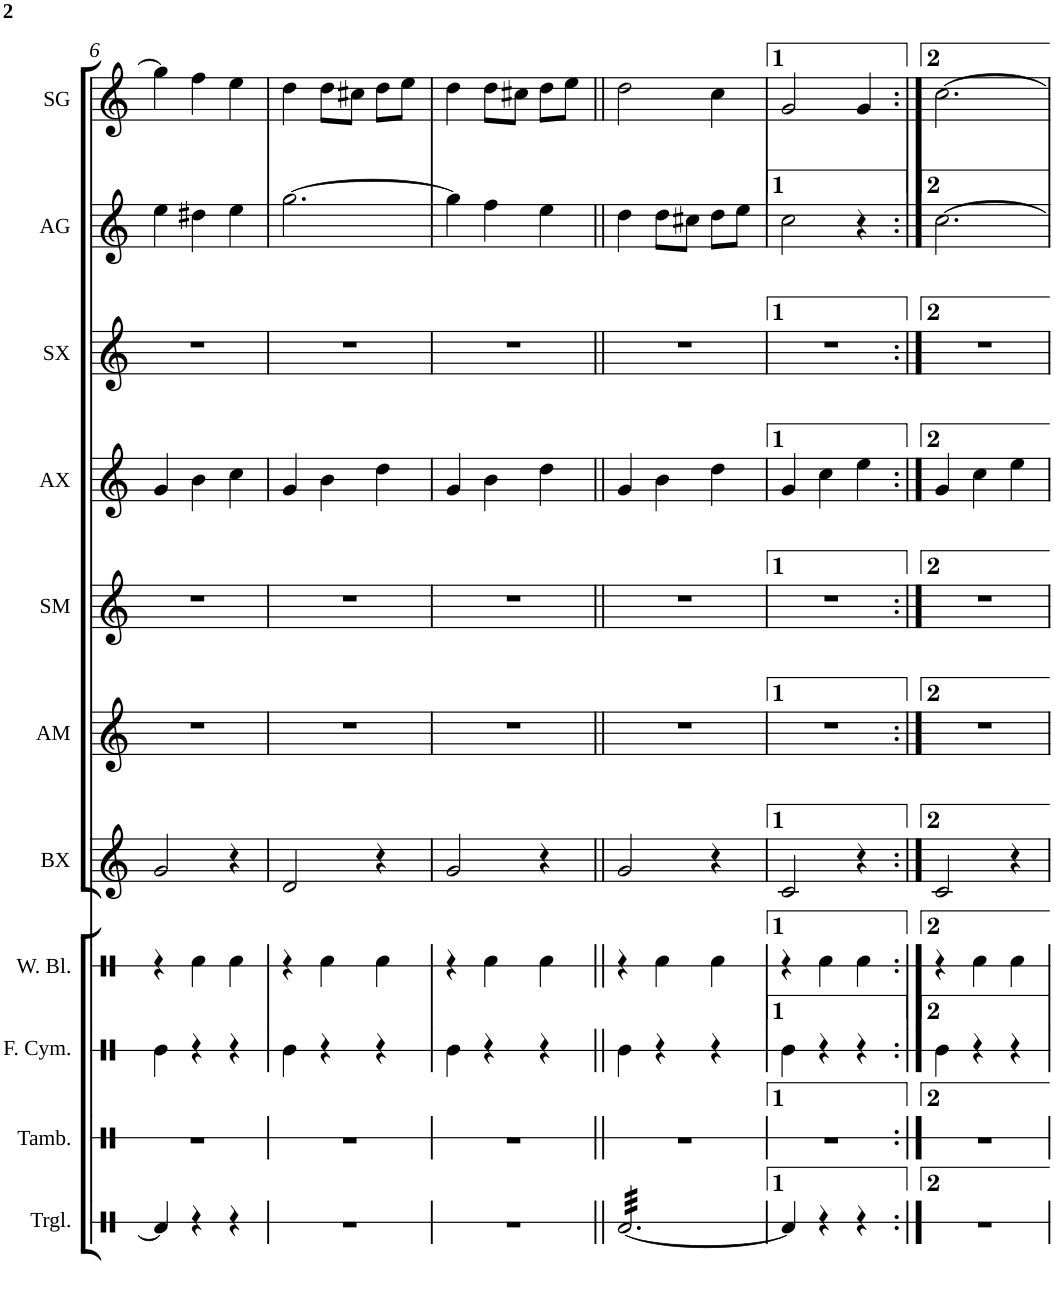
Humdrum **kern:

**kern	**kern	**kern	**kern	**kern	**kern	**kern	**kern	**kern	**kern	**kern
*part11	*part10	*part9	*part8	*part7	*part6	*part5	*part4	*part3	*part2	*part1
*staff11	*staff10	*staff9	*staff8	*staff7	*staff6	*staff5	*staff4	*staff3	*staff2	*staff1
*I"Triangle	*I"Tambourine	*I"Finger Cymbals	*I"Wood Blocks	*I"Bass Xylophone	*I"Alto Metallophone	*I"Soprano Metallophone	*I"Alto Xylophone	*I"Soprano Xylophone	*I"Alto Glockenspiel	*I"Soprano Glockenspiel
*I'Trgl.	*I'Tamb.	*I'F. Cym.	*I'W. Bl.	*I'BX	*I'AM	*I'SM	*I'AX	*I'SX	*I'AG	*I'SG
!!LO:PB:g=z
*clefX	*clefX	*clefX	*clefX	*clefG2	*clefG2	*clefG2	*clefG2	*clefG2	*clefG2	*clefG2
*	*	*	*	*Trd7c12	*	*Trd-7c-12	*	*Trd-7c-12	*Trd-7c-12	*Trd-14c-24
*k[]	*k[]	*k[]	*k[]	*k[]	*k[]	*k[]	*k[]	*k[]	*k[]	*k[]
*M3/4	*M3/4	*M3/4	*M3/4	*M3/4	*M3/4	*M3/4	*M3/4	*M3/4	*M3/4	*M3/4
=6	=6	=6	=6	=6	=6	=6	=6	=6	=6	=6
4Rd/]	2.r	4Re\	4r	2g/	2.r	2.r	4g/	2.r	4ee\	4gg\]
4r	.	4r	4Rf\	.	.	.	4b\	.	4dd#X\	4ff\
4r	.	4r	4Rf\	4r	.	.	4cc\	.	4ee\	4ee\
=7	=7	=7	=7	=7	=7	=7	=7	=7	=7	=7
2.r	2.r	4Re\	4r	2d/	2.r	2.r	4g/	2.r	[2.gg\	4dd\
.	.	4r	4Rf\	.	.	.	4b\	.	.	8dd\L
.	.	.	.	.	.	.	.	.	.	8cc#X\J
.	.	4r	4Rf\	4r	.	.	4dd\	.	.	8dd\L
.	.	.	.	.	.	.	.	.	.	8ee\J
=8	=8	=8	=8	=8	=8	=8	=8	=8	=8	=8
2.r	2.r	4Re\	4r	2g/	2.r	2.r	4g/	2.r	4gg\]	4dd\
.	.	4r	4Rf\	.	.	.	4b\	.	4ff\	8dd\L
.	.	.	.	.	.	.	.	.	.	8cc#X\J
.	.	4r	4Rf\	4r	.	.	4dd\	.	4ee\	8dd\L
.	.	.	.	.	.	.	.	.	.	8ee\J
=9||	=9||	=9||	=9||	=9||	=9||	=9||	=9||	=9||	=9||	=9||
*tremolo	*	*	*	*	*	*	*	*	*	*
[32Rd/LLL	2.r	4Re\	4r	2g/	2.r	2.r	4g/	2.r	4dd\	2dd\
32Rd/	.	.	.	.	.	.	.	.	.	.
32Rd/	.	.	.	.	.	.	.	.	.	.
32Rd/	.	.	.	.	.	.	.	.	.	.
32Rd/	.	.	.	.	.	.	.	.	.	.
32Rd/	.	.	.	.	.	.	.	.	.	.
32Rd/	.	.	.	.	.	.	.	.	.	.
32Rd/	.	.	.	.	.	.	.	.	.	.
32Rd/	.	4r	4Rf\	.	.	.	4b\	.	8dd\L	.
32Rd/	.	.	.	.	.	.	.	.	.	.
32Rd/	.	.	.	.	.	.	.	.	.	.
32Rd/	.	.	.	.	.	.	.	.	.	.
32Rd/	.	.	.	.	.	.	.	.	8cc#X\J	.
32Rd/	.	.	.	.	.	.	.	.	.	.
32Rd/	.	.	.	.	.	.	.	.	.	.
32Rd/	.	.	.	.	.	.	.	.	.	.
32Rd/	.	4r	4Rf\	4r	.	.	4dd\	.	8dd\L	4cc\
32Rd/	.	.	.	.	.	.	.	.	.	.
32Rd/	.	.	.	.	.	.	.	.	.	.
32Rd/	.	.	.	.	.	.	.	.	.	.
32Rd/	.	.	.	.	.	.	.	.	8ee\J	.
32Rd/	.	.	.	.	.	.	.	.	.	.
32Rd/	.	.	.	.	.	.	.	.	.	.
32Rd/JJJ	.	.	.	.	.	.	.	.	.	.
*Xtremolo	*	*	*	*	*	*	*	*	*	*
=10	=10	=10	=10	=10	=10	=10	=10	=10	=10	=10
4Rd/]	2.r	4Re\	4r	2c/	2.r	2.r	4g/	2.r	2cc\	2g/
4r	.	4r	4Rf\	.	.	.	4cc\	.	.	.
4r	.	4r	4Rf\	4r	.	.	4ee\	.	4r	4g/
=11:|!	=11:|!	=11:|!	=11:|!	=11:|!	=11:|!	=11:|!	=11:|!	=11:|!	=11:|!	=11:|!
2.r	2.r	4Re\	4r	2c/	2.r	2.r	4g/	2.r	[2.cc\	[2.cc\
.	.	4r	4Rf\	.	.	.	4cc\	.	.	.
.	.	4r	4Rf\	4r	.	.	4ee\	.	.	.
=	=	=	=	=	=	=	=	=	=	=
*-	*-	*-	*-	*-	*-	*-	*-	*-	*-	*-
